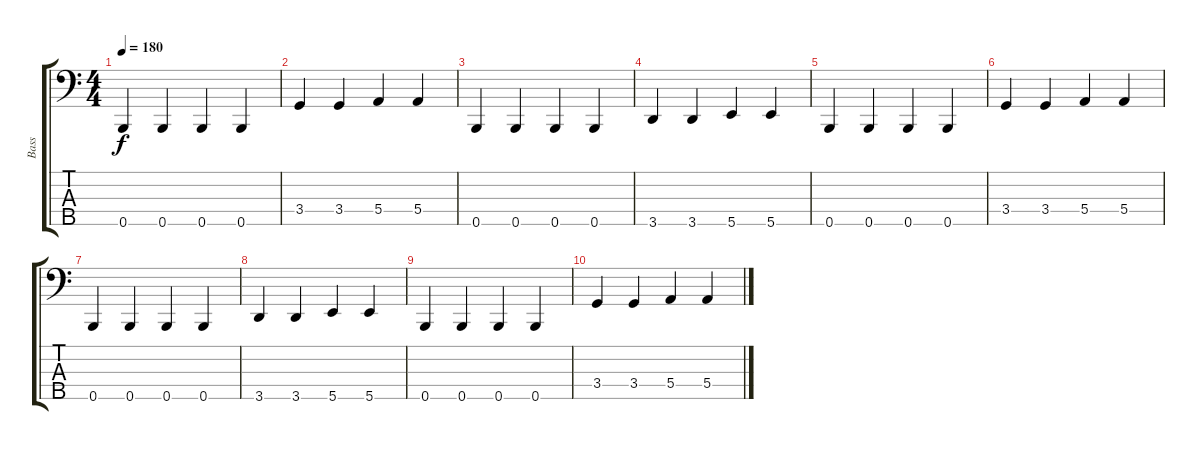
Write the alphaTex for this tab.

\track ("Bass" "Bass") {instrument electricbassfinger}
\staff {score tabs}
\tuning (G2 D2 A1 E1 B0) {hide}
\ts (4 4)
\tempo 180
\clef f4
\ks c
0.5.4{dy f} 0.5.4 0.5.4 0.5.4 |
3.4.4 3.4.4 5.4.4 5.4.4 |
0.5.4 0.5.4 0.5.4 0.5.4 |
3.5.4 3.5.4 5.5.4 5.5.4 |
0.5.4 0.5.4 0.5.4 0.5.4 |
3.4.4 3.4.4 5.4.4 5.4.4 |
0.5.4 0.5.4 0.5.4 0.5.4 |
3.5.4 3.5.4 5.5.4 5.5.4 |
0.5.4 0.5.4 0.5.4 0.5.4 |
3.4.4 3.4.4 5.4.4 5.4.4
